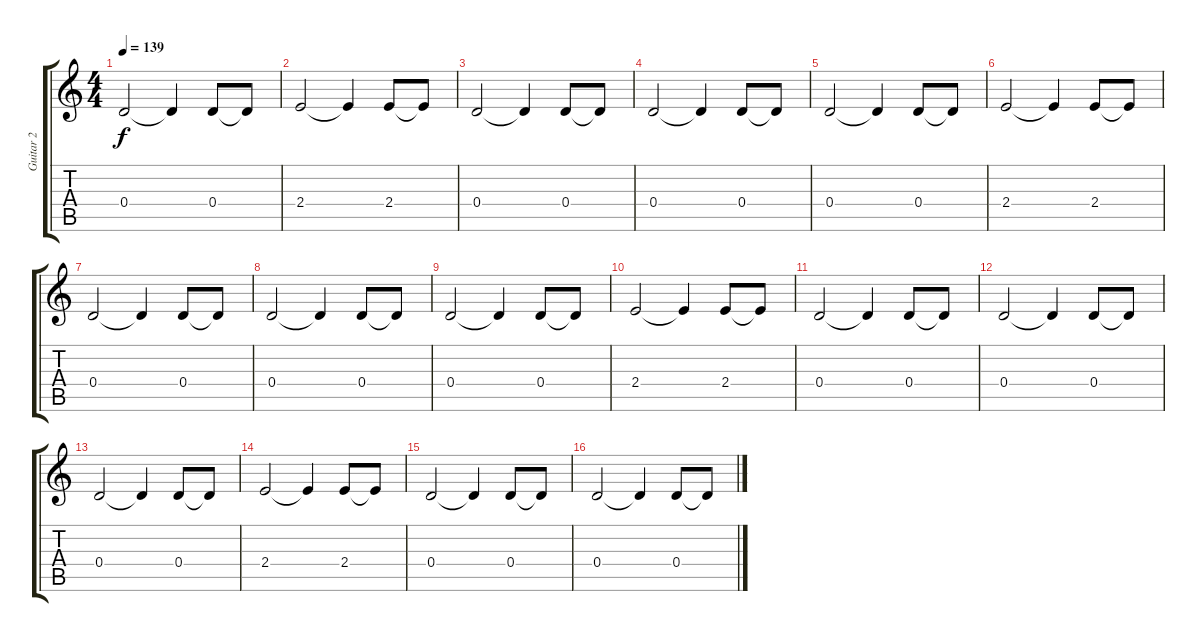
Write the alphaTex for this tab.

\track ("Guitar 2" "Guitar 2") {instrument electricguitarclean}
\staff {score tabs}
\tuning (E4 B3 G3 D3 A2 D2) {hide}
\ts (4 4)
\tempo 139
\clef g2
\ks c
0.4.2{dy f instrument electricguitarclean} 0.4{t}.4 0.4.8 0.4{t}.8 |
2.4.2 2.4{t}.4 2.4.8 2.4{t}.8 |
0.4.2 0.4{t}.4 0.4.8 0.4{t}.8 |
0.4.2 0.4{t}.4 0.4.8 0.4{t}.8 |
0.4.2 0.4{t}.4 0.4.8 0.4{t}.8 |
2.4.2 2.4{t}.4 2.4.8 2.4{t}.8 |
0.4.2 0.4{t}.4 0.4.8 0.4{t}.8 |
0.4.2 0.4{t}.4 0.4.8 0.4{t}.8 |
0.4.2 0.4{t}.4 0.4.8 0.4{t}.8 |
2.4.2 2.4{t}.4 2.4.8 2.4{t}.8 |
0.4.2 0.4{t}.4 0.4.8 0.4{t}.8 |
0.4.2 0.4{t}.4 0.4.8 0.4{t}.8 |
0.4.2 0.4{t}.4 0.4.8 0.4{t}.8 |
2.4.2 2.4{t}.4 2.4.8 2.4{t}.8 |
0.4.2 0.4{t}.4 0.4.8 0.4{t}.8 |
0.4.2 0.4{t}.4 0.4.8 0.4{t}.8
